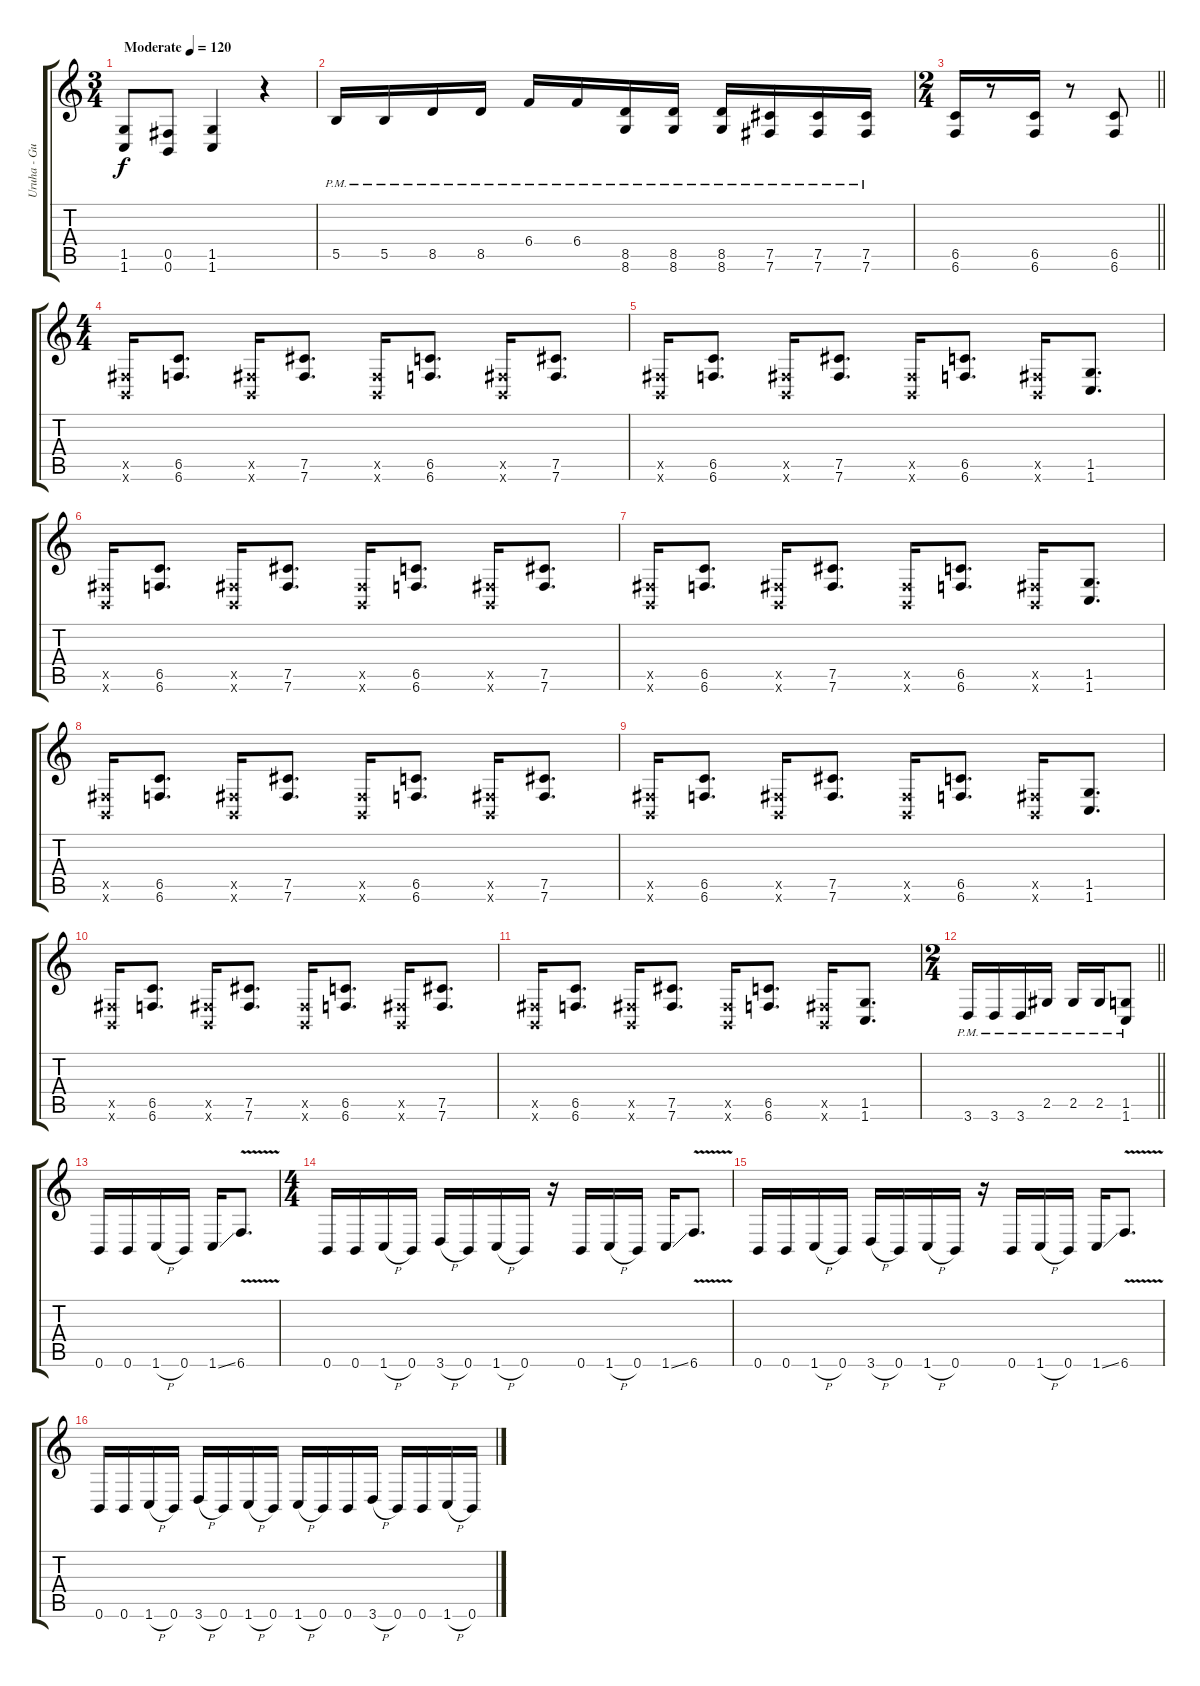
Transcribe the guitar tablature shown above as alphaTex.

\track ("Uruha - Guitar" "Uruha - Gu") {instrument overdrivenguitar}
\staff {score tabs}
\tuning (Db4 Ab3 E3 B2 Gb2 B1) {hide}
\ts (3 4)
\tempo (120 "Moderate")
\clef g2
\ks c
(1.5 1.6).8{dy f instrument overdrivenguitar} (0.5 0.6).8 (1.5 1.6).4 r.4 |
5.5{pm}.16 5.5{pm}.16 8.5{pm}.16 8.5{pm}.16 6.4{pm}.16 6.4{pm}.16 (8.5{pm} 8.6{pm}).16 (8.5{pm} 8.6{pm}).16 (8.5{pm} 8.6{pm}).16 (7.5{pm} 7.6{pm}).16 (7.5{pm} 7.6{pm}).16 (7.5{pm} 7.6{pm}).16 |
\ts (2 4)
\barLineRight lightlight
(6.5 6.6).16 r.8 (6.5 6.6).16 r.8 (6.5 6.6).8 |
\ts (4 4)
(0.5{x} 0.6{x}).16 (6.5 6.6).8{d} (0.5{x} 0.6{x}).16 (7.5 7.6).8{d} (0.5{x} 0.6{x}).16 (6.5 6.6).8{d} (0.5{x} 0.6{x}).16 (7.5 7.6).8{d} |
(0.5{x} 0.6{x}).16 (6.5 6.6).8{d} (0.5{x} 0.6{x}).16 (7.5 7.6).8{d} (0.5{x} 0.6{x}).16 (6.5 6.6).8{d} (0.5{x} 0.6{x}).16 (1.5 1.6).8{d} |
(0.5{x} 0.6{x}).16 (6.5 6.6).8{d} (0.5{x} 0.6{x}).16 (7.5 7.6).8{d} (0.5{x} 0.6{x}).16 (6.5 6.6).8{d} (0.5{x} 0.6{x}).16 (7.5 7.6).8{d} |
(0.5{x} 0.6{x}).16 (6.5 6.6).8{d} (0.5{x} 0.6{x}).16 (7.5 7.6).8{d} (0.5{x} 0.6{x}).16 (6.5 6.6).8{d} (0.5{x} 0.6{x}).16 (1.5 1.6).8{d} |
(0.5{x} 0.6{x}).16 (6.5 6.6).8{d} (0.5{x} 0.6{x}).16 (7.5 7.6).8{d} (0.5{x} 0.6{x}).16 (6.5 6.6).8{d} (0.5{x} 0.6{x}).16 (7.5 7.6).8{d} |
(0.5{x} 0.6{x}).16 (6.5 6.6).8{d} (0.5{x} 0.6{x}).16 (7.5 7.6).8{d} (0.5{x} 0.6{x}).16 (6.5 6.6).8{d} (0.5{x} 0.6{x}).16 (1.5 1.6).8{d} |
(0.5{x} 0.6{x}).16 (6.5 6.6).8{d} (0.5{x} 0.6{x}).16 (7.5 7.6).8{d} (0.5{x} 0.6{x}).16 (6.5 6.6).8{d} (0.5{x} 0.6{x}).16 (7.5 7.6).8{d} |
(0.5{x} 0.6{x}).16 (6.5 6.6).8{d} (0.5{x} 0.6{x}).16 (7.5 7.6).8{d} (0.5{x} 0.6{x}).16 (6.5 6.6).8{d} (0.5{x} 0.6{x}).16 (1.5 1.6).8{d} |
\ts (2 4)
\barLineRight lightlight
3.6{pm}.16 3.6{pm}.16 3.6{pm}.16 2.5{pm}.16 2.5{pm}.16 2.5{pm}.16 (1.5{pm} 1.6{pm}).8 |
0.6.16{volume 16} 0.6.16 1.6{h}.16 0.6.16 1.6{ss}.16 6.6{v}.8{d} |
\ts (4 4)
0.6.16 0.6.16 1.6{h}.16 0.6.16 3.6{h}.16 0.6.16 1.6{h}.16 0.6.16 r.16 0.6.16 1.6{h}.16 0.6.16 1.6{ss}.16 6.6{v}.8{d} |
0.6.16 0.6.16 1.6{h}.16 0.6.16 3.6{h}.16 0.6.16 1.6{h}.16 0.6.16 r.16 0.6.16 1.6{h}.16 0.6.16 1.6{ss}.16 6.6{v}.8{d} |
0.6.16 0.6.16 1.6{h}.16 0.6.16 3.6{h}.16 0.6.16 1.6{h}.16 0.6.16 1.6{h}.16 0.6.16 0.6.16 3.6{h}.16 0.6.16 0.6.16 1.6{h}.16 0.6.16
